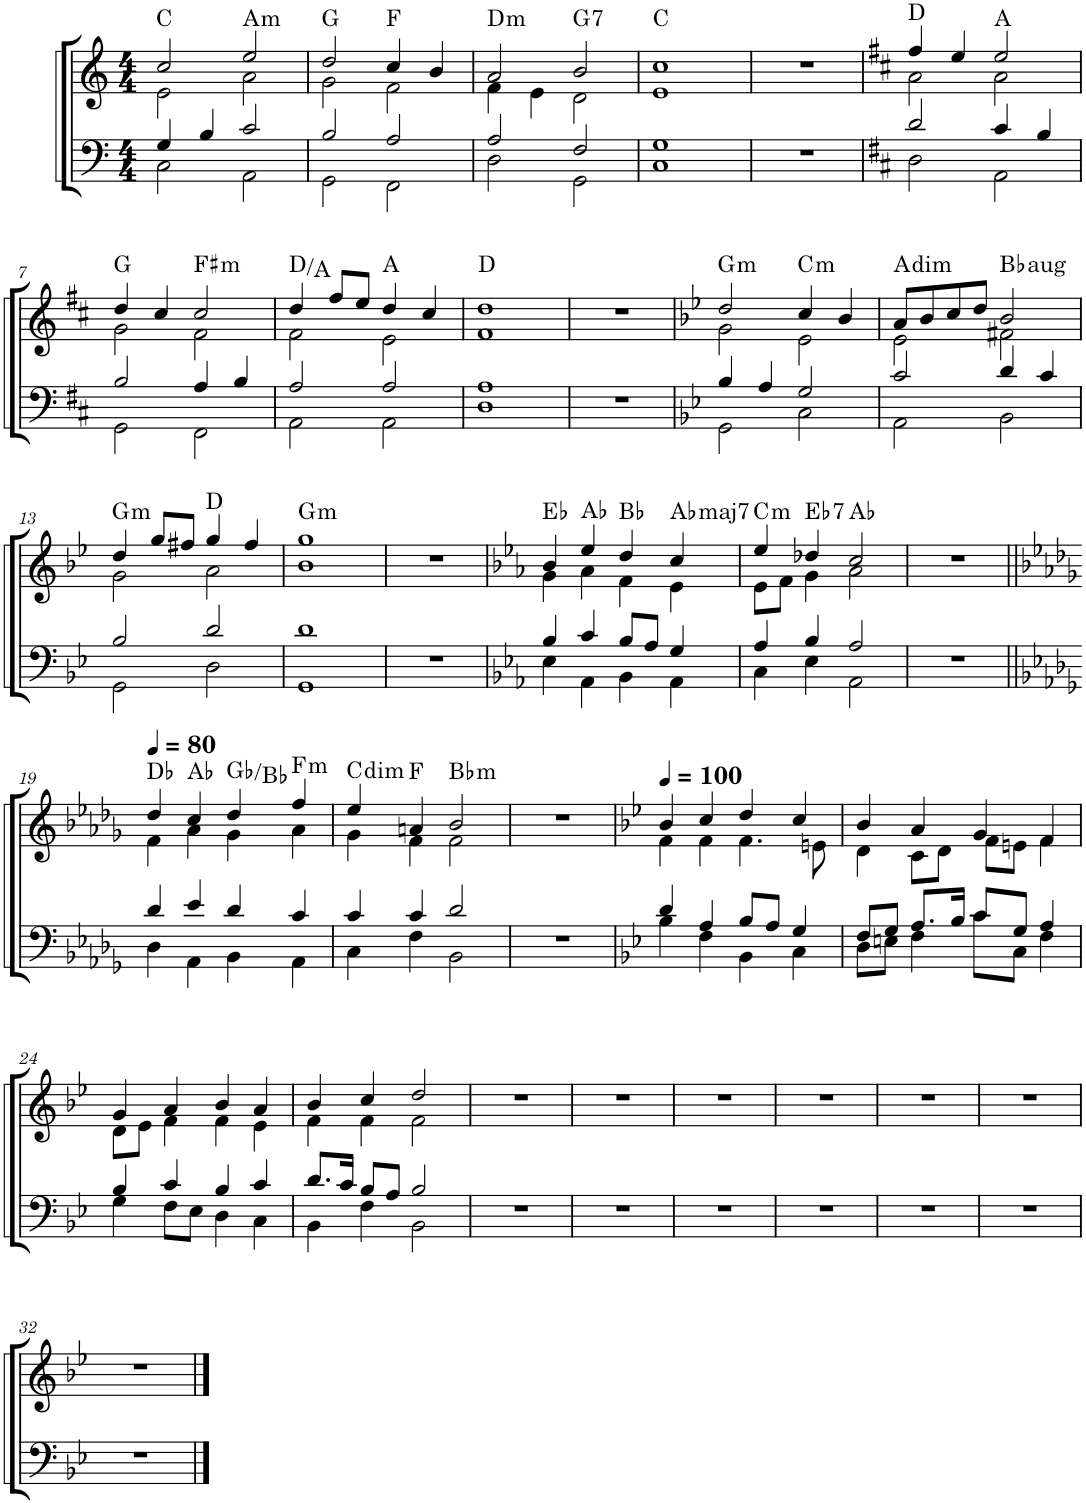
**kern	**kern	**harte
*part1	*part1	*part1
*staff2	*staff1	*
*I"Voice	*	*
*I'Vo.	*	*
*clefF4	*clefG2	*
*k[]	*k[]	*
*M4/4	*M4/4	*
=1	=1	=1
*^	*^	*
4G/	2C\	2cc/	2e\	C:maj
4B/	.	.	.	.
!	!	!	!	!LO:H:kt=m
2c/	2AA\	2ee/	2a\	A:min
=2	=2	=2	=2	=2
2B/	2GG\	2dd/	2g\	G:maj
2A/	2FF\	4cc/	2f\	F:maj
.	.	4b/	.	.
=3	=3	=3	=3	=3
!	!	!	!	!LO:H:kt=m
2A/	2D\	2a/	4f\	D:min
.	.	.	4e\	.
!	!	!	!	!LO:H:kt=7
2F/	2GG\	2b/	2d\	G:7
=4	=4	=4	=4	=4
1G	1C	1cc	1e	C:maj
*v	*v	*	*	*
*	*v	*v	*
=5	=5	=5
1r	1r	.
=6	=6	=6
*k[f#c#]	*k[f#c#]	*
*^	*^	*
2d/	2D\	4ff#/	2a\	D:maj
.	.	4ee/	.	.
4c#/	2AA\	2ee/	2a\	A:maj
4B/	.	.	.	.
!!LO:LB:g=z	!!
=7	=7	=7	=7	=7
2B/	2GG\	4dd/	2g\	G:maj
.	.	4cc#/	.	.
!	!	!	!	!LO:H:kt=m
4A/	2FF#\	2cc#/	2f#\	F#:min
4B/	.	.	.	.
=8	=8	=8	=8	=8
2A/	2AA\	4dd/	2f#\	D:maj/5
.	.	8ff#/L	.	.
.	.	8ee/J	.	.
2A/	2AA\	4dd/	2e\	A:maj
.	.	4cc#/	.	.
=9	=9	=9	=9	=9
1A	1D	1dd	1f#	D:maj
*v	*v	*	*	*
*	*v	*v	*
=10	=10	=10
1r	1r	.
=11	=11	=11
*k[b-e-]	*k[b-e-]	*
*^	*^	*
!	!	!	!	!LO:H:kt=m
4B-/	2GG\	2dd/	2g\	G:min
4A/	.	.	.	.
!	!	!	!	!LO:H:kt=m
2G/	2C\	4cc/	2e-\	C:min
.	.	4b-/	.	.
=12	=12	=12	=12	=12
!	!	!	!	!LO:H:kt=dim
2c/	2AA\	8a/L	2e-\	A:dim
.	.	8b-/	.	.
.	.	8cc/	.	.
.	.	8dd/J	.	.
!	!	!	!	!LO:H:kt=aug
4d/	2BB-\	2b-/	2f#X\	Bb:aug
4c/	.	.	.	.
!!LO:LB:g=z	!!
=13	=13	=13	=13	=13
!	!	!	!	!LO:H:kt=m
2B-/	2GG\	4dd/	2g\	G:min
.	.	8gg/L	.	.
.	.	8ff#X/J	.	.
2d/	2D\	4gg/	2a\	D:maj
.	.	4ff#/	.	.
=14	=14	=14	=14	=14
!	!	!	!	!LO:H:kt=m
1d	1GG	1gg	1b-	G:min
*v	*v	*	*	*
*	*v	*v	*
=15	=15	=15
1r	1r	.
=16	=16	=16
*k[b-e-a-]	*k[b-e-a-]	*
*^	*^	*
4B-/	4E-\	4b-/	4g\	Eb:maj
4c/	4AA-\	4ee-/	4a-\	Ab:maj
8B-/L	4BB-\	4dd/	4f\	Bb:maj
8A-/J	.	.	.	.
!	!	!	!	!LO:H:kt=maj7
4G/	4AA-\	4cc/	4e-\	Ab:maj7
=17	=17	=17	=17	=17
!	!	!	!	!LO:H:kt=m
4A-/	4C\	4ee-/	8e-\L	C:min
.	.	.	8f\J	.
!	!	!	!	!LO:H:kt=7
4B-/	4E-\	4dd-X/	4g\	Eb:7
2A-/	2AA-\	2cc/	2a-\	Ab:maj
*v	*v	*	*	*
*	*v	*v	*
=18	=18	=18
1r	1r	.
!!LO:LB:g=z
=19||	=19||	=19||
*k[b-e-a-d-g-]	*k[b-e-a-d-g-]	*
*	*MM80	*
*^	*^	*
4d-/	4D-\	4dd-/	4f\	Db:maj
4e-/	4AA-\	4cc/	4a-\	Ab:maj
4d-/	4BB-\	4dd-/	4g-\	Gb:maj/3
!	!	!	!	!LO:H:kt=m
4c/	4AA-\	4ff/	4a-\	F:min
=20	=20	=20	=20	=20
!	!	!	!	!LO:H:kt=dim
4c/	4C\	4ee-/	4g-\	C:dim
4c/	4F\	4an/	4f\	F:maj
!	!	!	!	!LO:H:kt=m
2d-/	2BB-\	2b-/	2f\	Bb:min
*v	*v	*	*	*
*	*v	*v	*
=21	=21	=21
1r	1r	.
=22	=22	=22
*k[b-e-]	*k[b-e-]	*
*	*MM100	*
*^	*^	*
4d/	4B-\	4b-/	4f\	.
4A/	4F\	4cc/	4f\	.
8B-/L	4BB-\	4dd/	4.f\	.
8A/J	.	.	.	.
4G/	4C\	4cc/	.	.
.	.	.	8en\	.
=23	=23	=23	=23	=23
8F/L	8D\L	4b-/	4d\	.
8G/J	8En\J	.	.	.
8.A/L	4F\	4a/	8c\L	.
.	.	.	8d\J	.
16B-/Jk	.	.	.	.
8c/L	8c\L	4g/	8f\L	.
8G/J	8C\J	.	8en\J	.
4A/	4F\	4f/	4f\	.
!!LO:LB:g=z	!!
=24	=24	=24	=24	=24
4B-/	4G\	4g/	8d\L	.
.	.	.	8e-\J	.
4c/	8F\L	4a/	4f\	.
.	8E-\J	.	.	.
4B-/	4D\	4b-/	4f\	.
4c/	4C\	4a/	4e-\	.
=25	=25	=25	=25	=25
8.d/L	4BB-\	4b-/	4f\	.
16c/Jk	.	.	.	.
8B-/L	4F\	4cc/	4f\	.
8A/J	.	.	.	.
2B-/	2BB-\	2dd/	2f\	.
*v	*v	*	*	*
*	*v	*v	*
=26	=26	=26
1r	1r	.
=27	=27	=27
1r	1r	.
=28	=28	=28
1r	1r	.
=29	=29	=29
1r	1r	.
=30	=30	=30
1r	1r	.
=31	=31	=31
1r	1r	.
!!LO:LB:g=z
=32	=32	=32
1r	1r	.
==	==	==
*-	*-	*-
